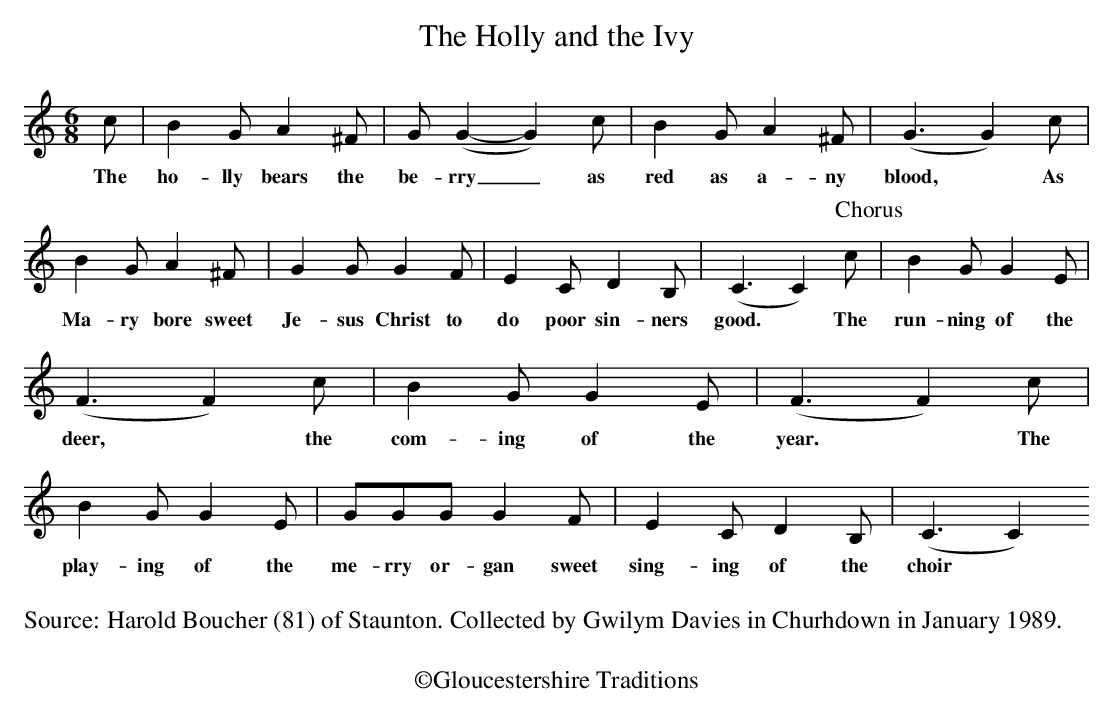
X:1
T:The Holly and the Ivy
M:6/8
L:1/8
K:C
c|B2G A2^F|G(G2-G2) c|B2G A2^F|(G3G2)c|
w:The ho-lly bears the be-rry_ as red as a-ny blood,* As
B2G A2^F|G2 GG2F|E2CD2B,|(C3 C2)[P:Chorus]}c|B2GG2E|
w:Ma-ry bore sweet Je-sus Christ to do poor sin-ners good.* The run-ning of the
(F3F2)c|B2GG2E|(F3F2)c|B2GG2E|GGG G2F|E2CD2B,|(C3 C2)
w:deer,* the com-ing of the year.* The play-ing of the me-rry or-gan sweet sing-ing of the choir
W:
